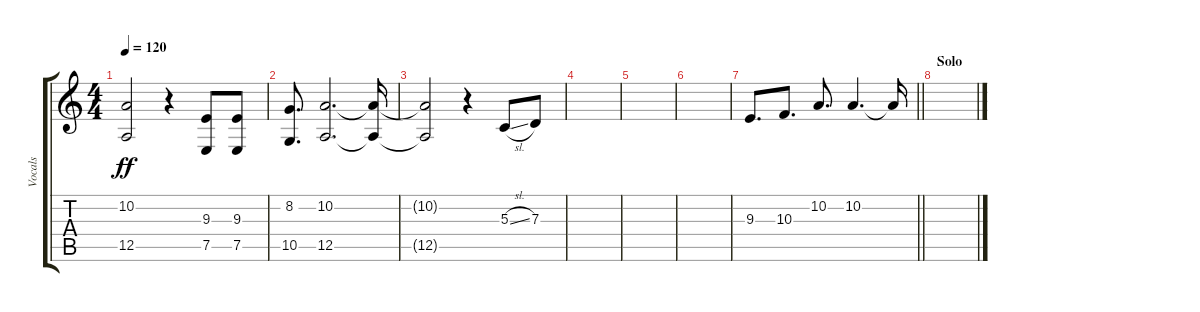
\track ("Vocals" "Vocals") {instrument synthvoice}
\staff {score tabs}
\tuning (E4 B3 G3 D3 A2 E2) {hide}
\ts (4 4)
\tempo 120
\clef g2
\ks c
(10.2{t} 12.5{t}).2{dy ff} r.4 (9.3 7.5).8 (9.3 7.5).8 |
(8.2 10.5).8{d} (10.2 12.5).2{d} (10.2{t} 12.5{t}).16 |
(10.2{t} 12.5{t}).2 r.4 5.3{sl}.8 7.3.8 |
|
|
|
\barLineRight lightlight
9.3.8{d} 10.3.8{d} 10.2.8{d} 10.2.4{d} 10.2{t}.16 |
\section ("" "Solo")
